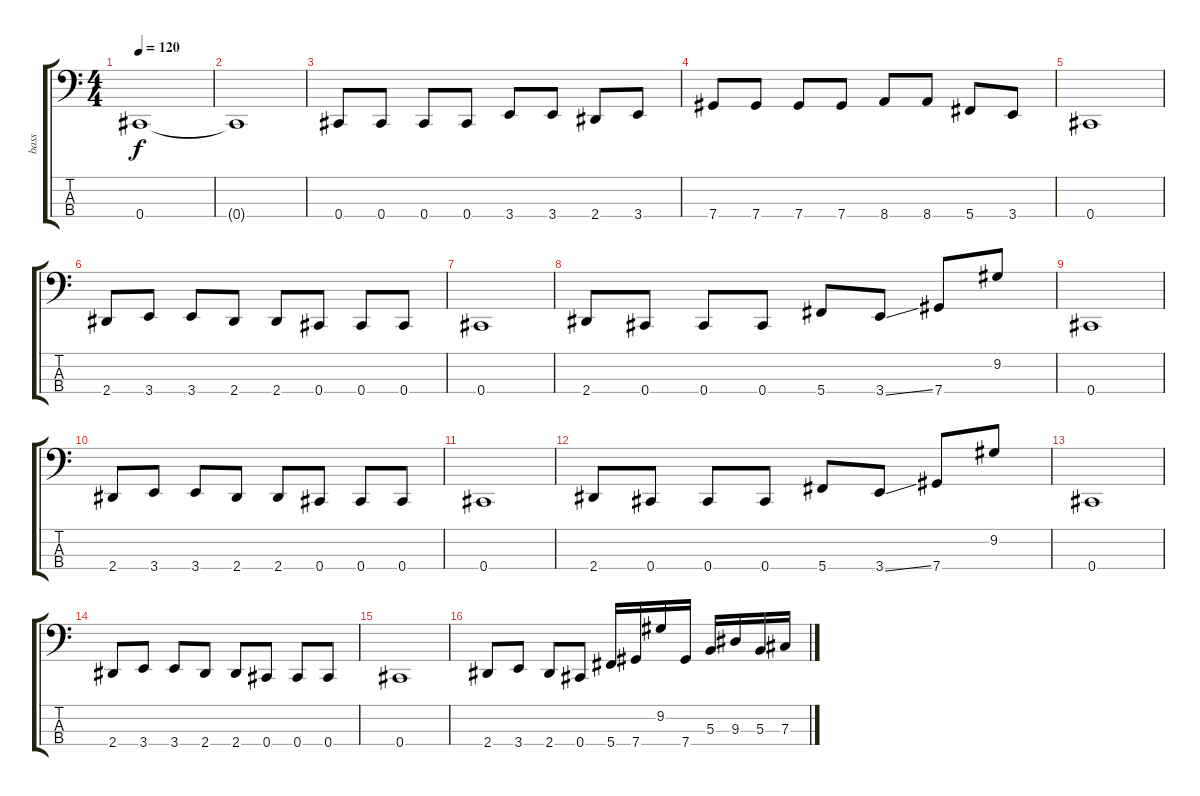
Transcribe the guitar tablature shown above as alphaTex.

\track ("bass" "bass") {instrument electricbassfinger}
\staff {score tabs}
\tuning (E2 B1 Gb1 Db1) {hide}
\ts (4 4)
\tempo 120
\clef f4
\ks c
0.4.1{dy f instrument electricbassfinger} |
0.4{t}.1 |
0.4.8 0.4.8 0.4.8 0.4.8 3.4.8 3.4.8 2.4.8 3.4.8 |
7.4.8 7.4.8 7.4.8 7.4.8 8.4.8 8.4.8 5.4.8 3.4.8 |
0.4.1 |
2.4.8 3.4.8 3.4.8 2.4.8 2.4.8 0.4.8 0.4.8 0.4.8 |
0.4.1 |
2.4.8 0.4.8 0.4.8 0.4.8 5.4.8 3.4{ss}.8 7.4.8 9.2.8 |
0.4.1 |
2.4.8 3.4.8 3.4.8 2.4.8 2.4.8 0.4.8 0.4.8 0.4.8 |
0.4.1 |
2.4.8 0.4.8 0.4.8 0.4.8 5.4.8 3.4{ss}.8 7.4.8 9.2.8 |
0.4.1 |
2.4.8 3.4.8 3.4.8 2.4.8 2.4.8 0.4.8 0.4.8 0.4.8 |
0.4.1 |
2.4.8 3.4.8 2.4.8 0.4.8 5.4.16 7.4.16 9.2.16 7.4.16 5.3.16 9.3.16 5.3.16 7.3.16
